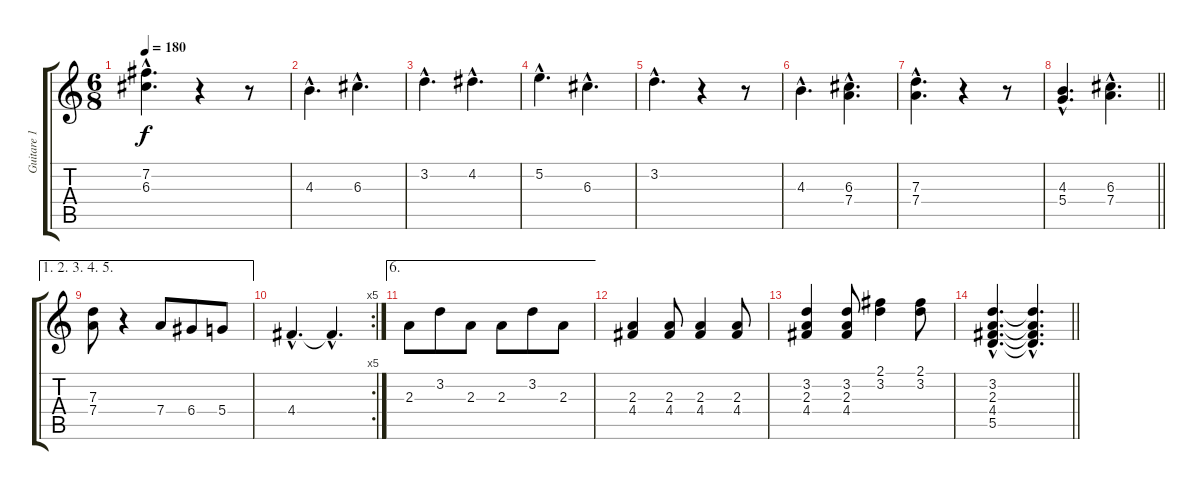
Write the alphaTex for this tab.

\track ("Guitare 1" "Guitare 1") {instrument acousticguitarnylon}
\staff {score tabs}
\tuning (E4 B3 G3 D3 A2 E2) {hide}
\ts (6 8)
\tempo 180
\clef g2
\ks c
(7.2{hac} 6.3{hac}).4{d dy f} r.4 r.8 |
4.3{hac}.4{d} 6.3{hac}.4{d} |
3.2{hac}.4{d} 4.2{hac}.4{d} |
5.2{hac}.4{d} 6.3{hac}.4{d} |
3.2{hac}.4{d} r.4 r.8 |
4.3{hac}.4{d} (6.3{hac} 7.4{hac}).4{d} |
(7.3{hac} 7.4{hac}).4{d} r.4 r.8 |
\barLineRight lightlight
(4.3{hac} 5.4{hac}).4{d} (6.3{hac} 7.4{hac}).4{d} |
\ae (1 2 3 4 5)
(7.3 7.4).8 r.4 7.4.8 6.4.8 5.4.8 |
\rc 5
4.4{hac}.4{d} 4.4{hac t}.4{d} |
\ae 6
2.3.8 3.2.8 2.3.8 2.3.8 3.2.8 2.3.8 |
(2.3 4.4).4 (2.3 4.4).8 (2.3 4.4).4 (2.3 4.4).8 |
(3.2 2.3 4.4).4 (3.2 2.3 4.4).8 (2.1 3.2).4 (2.1 3.2).8 |
\barLineRight lightlight
(3.2{hac} 2.3{hac} 4.4{hac} 5.5{hac}).4{d} (3.2{hac t} 2.3{hac t} 4.4{hac t} 5.5{hac t}).4{d}
